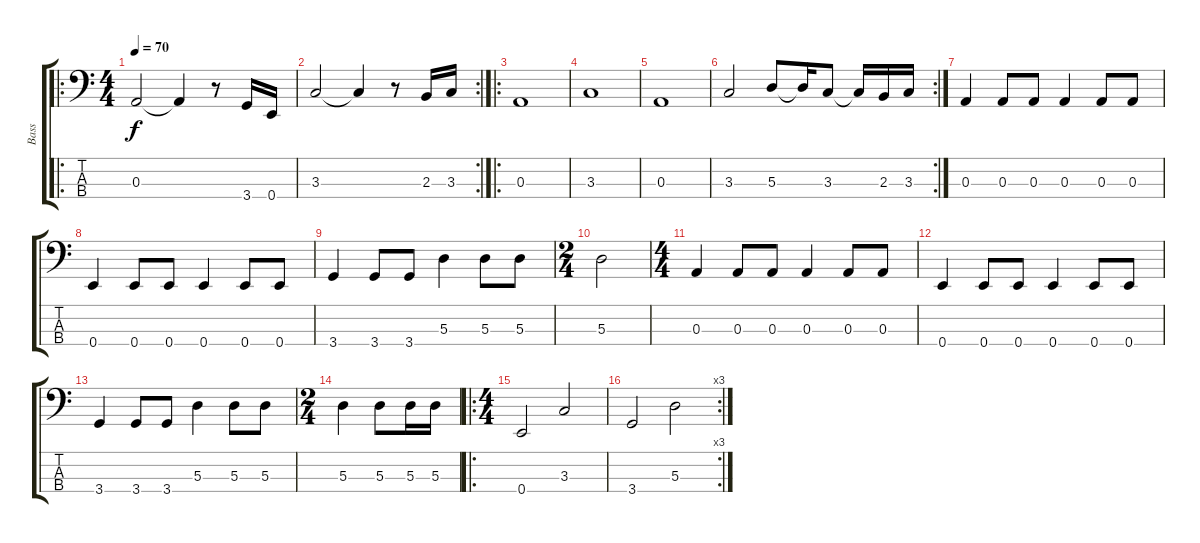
\track ("Bass" "Bass") {instrument electricbassfinger}
\staff {score tabs}
\tuning (G2 D2 A1 E1) {hide}
\ro
\ts (4 4)
\tempo 70
\clef f4
\ks c
0.3.2{dy f instrument electricbassfinger} 0.3{t}.4 r.8 3.4.16 0.4.16 |
\rc 2
3.3.2 3.3{t}.4 r.8 2.3.16 3.3.16 |
\ro
0.3.1 |
3.3.1 |
0.3.1 |
\rc 2
3.3.2 5.3.8 5.3{t}.16 3.3.8 3.3{t}.16 2.3.16 3.3.16 |
0.3.4 0.3.8 0.3.8 0.3.4 0.3.8 0.3.8 |
0.4.4 0.4.8 0.4.8 0.4.4 0.4.8 0.4.8 |
3.4.4 3.4.8 3.4.8 5.3.4 5.3.8 5.3.8 |
\ts (2 4)
5.3.2 |
\ts (4 4)
0.3.4 0.3.8 0.3.8 0.3.4 0.3.8 0.3.8 |
0.4.4 0.4.8 0.4.8 0.4.4 0.4.8 0.4.8 |
3.4.4 3.4.8 3.4.8 5.3.4 5.3.8 5.3.8 |
\ts (2 4)
5.3.4 5.3.8 5.3.16 5.3.16 |
\ro
\ts (4 4)
0.4.2 3.3.2 |
\rc 3
3.4.2 5.3.2
